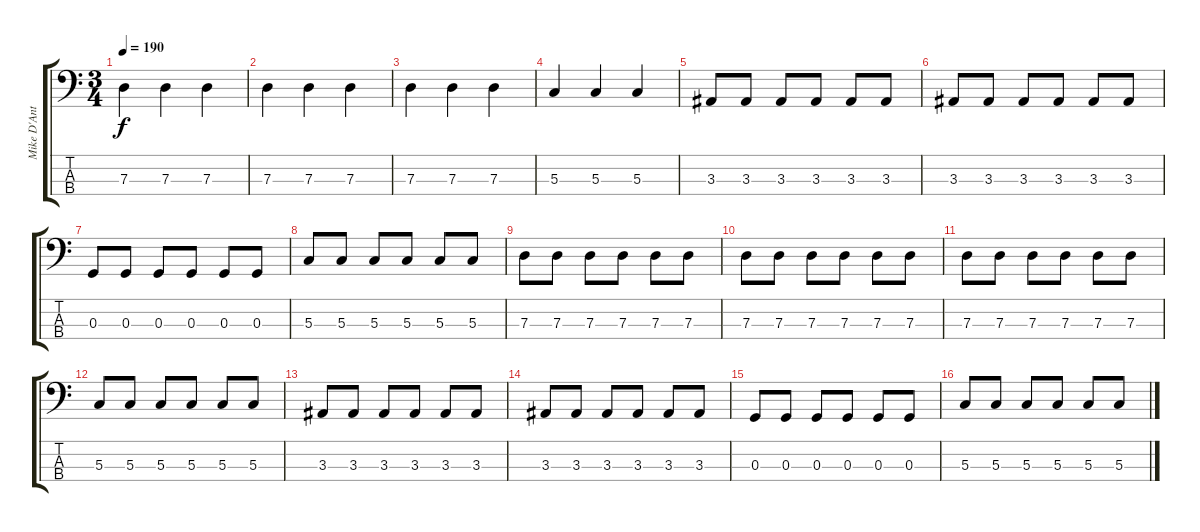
\track ("Mike D'Antonio" "Mike D'Ant") {instrument electricbasspick}
\staff {score tabs}
\tuning (F2 C2 G1 C1) {hide}
\ts (3 4)
\tempo 190
\clef f4
\ks c
7.3.4{dy f} 7.3.4 7.3.4 |
7.3.4 7.3.4 7.3.4 |
7.3.4 7.3.4 7.3.4 |
5.3.4 5.3.4 5.3.4 |
3.3.8 3.3.8 3.3.8 3.3.8 3.3.8 3.3.8 |
3.3.8 3.3.8 3.3.8 3.3.8 3.3.8 3.3.8 |
0.3.8 0.3.8 0.3.8 0.3.8 0.3.8 0.3.8 |
5.3.8 5.3.8 5.3.8 5.3.8 5.3.8 5.3.8 |
7.3.8 7.3.8 7.3.8 7.3.8 7.3.8 7.3.8 |
7.3.8 7.3.8 7.3.8 7.3.8 7.3.8 7.3.8 |
7.3.8 7.3.8 7.3.8 7.3.8 7.3.8 7.3.8 |
5.3.8 5.3.8 5.3.8 5.3.8 5.3.8 5.3.8 |
3.3.8 3.3.8 3.3.8 3.3.8 3.3.8 3.3.8 |
3.3.8 3.3.8 3.3.8 3.3.8 3.3.8 3.3.8 |
0.3.8 0.3.8 0.3.8 0.3.8 0.3.8 0.3.8 |
5.3.8 5.3.8 5.3.8 5.3.8 5.3.8 5.3.8
